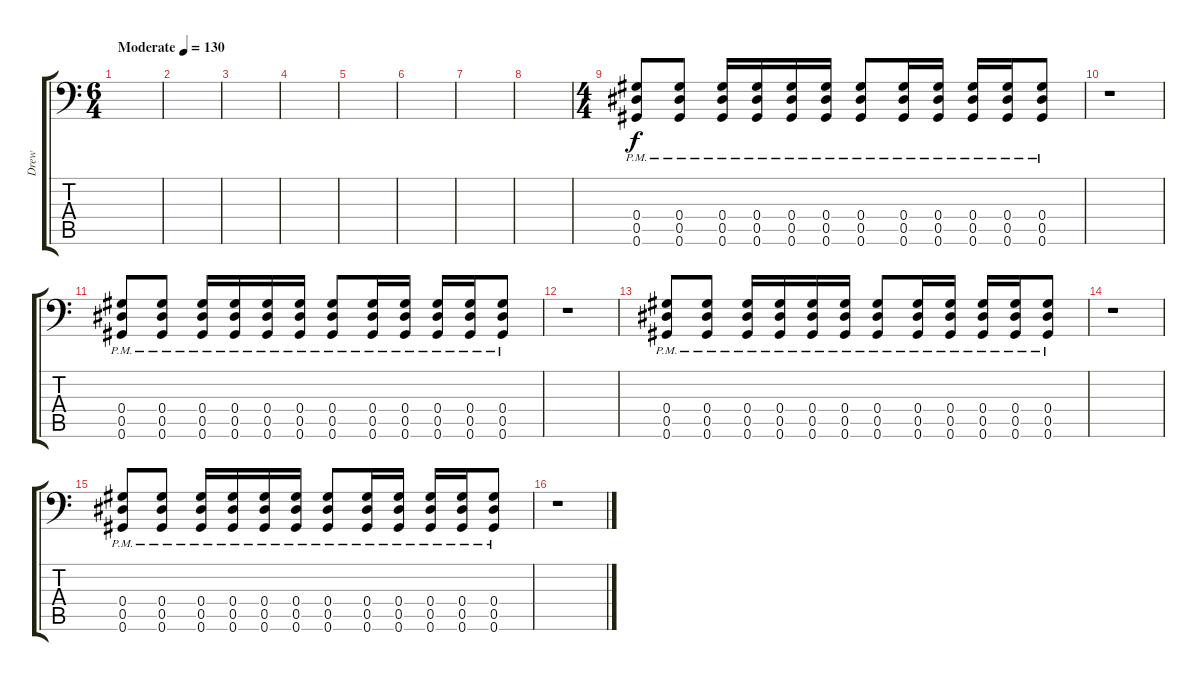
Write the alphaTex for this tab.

\track ("Drew" "Drew") {instrument distortionguitar}
\staff {score tabs}
\tuning (Bb3 F3 Db3 Ab2 Eb2 Ab1) {hide}
\ts (6 4)
\tempo (130 "Moderate")
\clef f4
\ks c
|
|
|
|
|
|
|
|
\ts (4 4)
(0.4{pm} 0.5{pm} 0.6{pm}).8 (0.4{pm} 0.5{pm} 0.6{pm}).8 (0.4{pm} 0.5{pm} 0.6{pm}).16 (0.4{pm} 0.5{pm} 0.6{pm}).16 (0.4{pm} 0.5{pm} 0.6{pm}).16 (0.4{pm} 0.5{pm} 0.6{pm}).16 (0.4{pm} 0.5{pm} 0.6{pm}).8 (0.4{pm} 0.5{pm} 0.6{pm}).16 (0.4{pm} 0.5{pm} 0.6{pm}).16 (0.4{pm} 0.5{pm} 0.6{pm}).16 (0.4{pm} 0.5{pm} 0.6{pm}).16 (0.4{pm} 0.5{pm} 0.6{pm}).8 |
r.1 |
(0.4{pm} 0.5{pm} 0.6{pm}).8 (0.4{pm} 0.5{pm} 0.6{pm}).8 (0.4{pm} 0.5{pm} 0.6{pm}).16 (0.4{pm} 0.5{pm} 0.6{pm}).16 (0.4{pm} 0.5{pm} 0.6{pm}).16 (0.4{pm} 0.5{pm} 0.6{pm}).16 (0.4{pm} 0.5{pm} 0.6{pm}).8 (0.4{pm} 0.5{pm} 0.6{pm}).16 (0.4{pm} 0.5{pm} 0.6{pm}).16 (0.4{pm} 0.5{pm} 0.6{pm}).16 (0.4{pm} 0.5{pm} 0.6{pm}).16 (0.4{pm} 0.5{pm} 0.6{pm}).8 |
r.1 |
(0.4{pm} 0.5{pm} 0.6{pm}).8 (0.4{pm} 0.5{pm} 0.6{pm}).8 (0.4{pm} 0.5{pm} 0.6{pm}).16 (0.4{pm} 0.5{pm} 0.6{pm}).16 (0.4{pm} 0.5{pm} 0.6{pm}).16 (0.4{pm} 0.5{pm} 0.6{pm}).16 (0.4{pm} 0.5{pm} 0.6{pm}).8 (0.4{pm} 0.5{pm} 0.6{pm}).16 (0.4{pm} 0.5{pm} 0.6{pm}).16 (0.4{pm} 0.5{pm} 0.6{pm}).16 (0.4{pm} 0.5{pm} 0.6{pm}).16 (0.4{pm} 0.5{pm} 0.6{pm}).8 |
r.1 |
(0.4{pm} 0.5{pm} 0.6{pm}).8 (0.4{pm} 0.5{pm} 0.6{pm}).8 (0.4{pm} 0.5{pm} 0.6{pm}).16 (0.4{pm} 0.5{pm} 0.6{pm}).16 (0.4{pm} 0.5{pm} 0.6{pm}).16 (0.4{pm} 0.5{pm} 0.6{pm}).16 (0.4{pm} 0.5{pm} 0.6{pm}).8 (0.4{pm} 0.5{pm} 0.6{pm}).16 (0.4{pm} 0.5{pm} 0.6{pm}).16 (0.4{pm} 0.5{pm} 0.6{pm}).16 (0.4{pm} 0.5{pm} 0.6{pm}).16 (0.4{pm} 0.5{pm} 0.6{pm}).8 |
r.1
